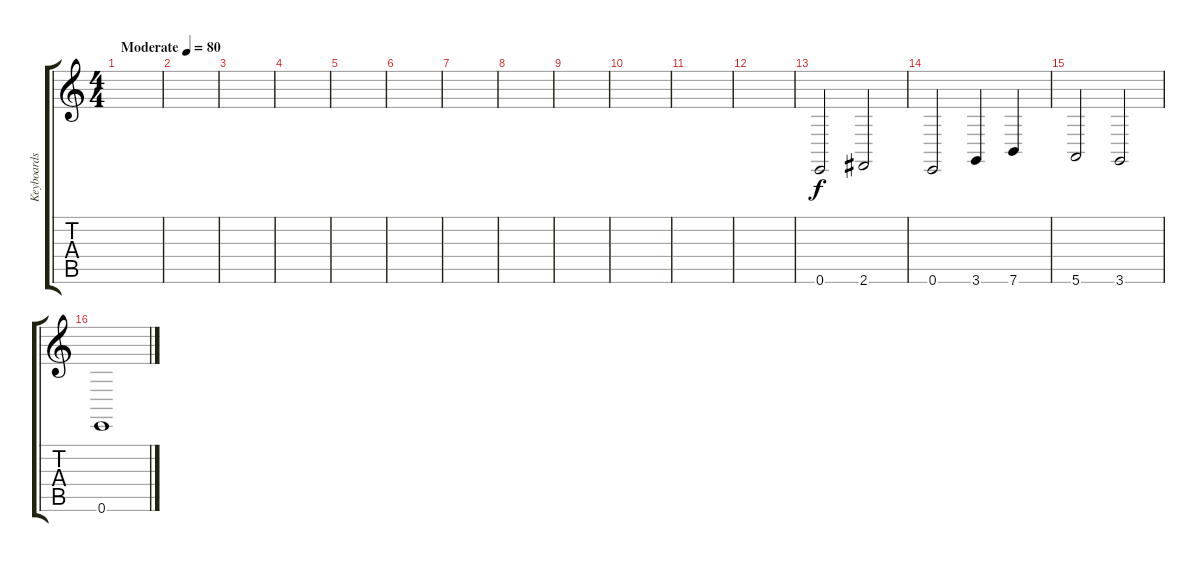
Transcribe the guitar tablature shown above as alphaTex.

\track ("Keyboards" "Keyboards") {instrument stringensemble1}
\staff {score tabs}
\tuning (E4 B3 G3 D3 A2 E2) {hide}
\ts (4 4)
\tempo (80 "Moderate")
\clef g2
\ks c
|
|
|
|
|
|
|
|
|
|
|
|
0.6.2 2.6.2 |
0.6.2 3.6.4 7.6.4 |
5.6.2 3.6.2 |
0.6.1
